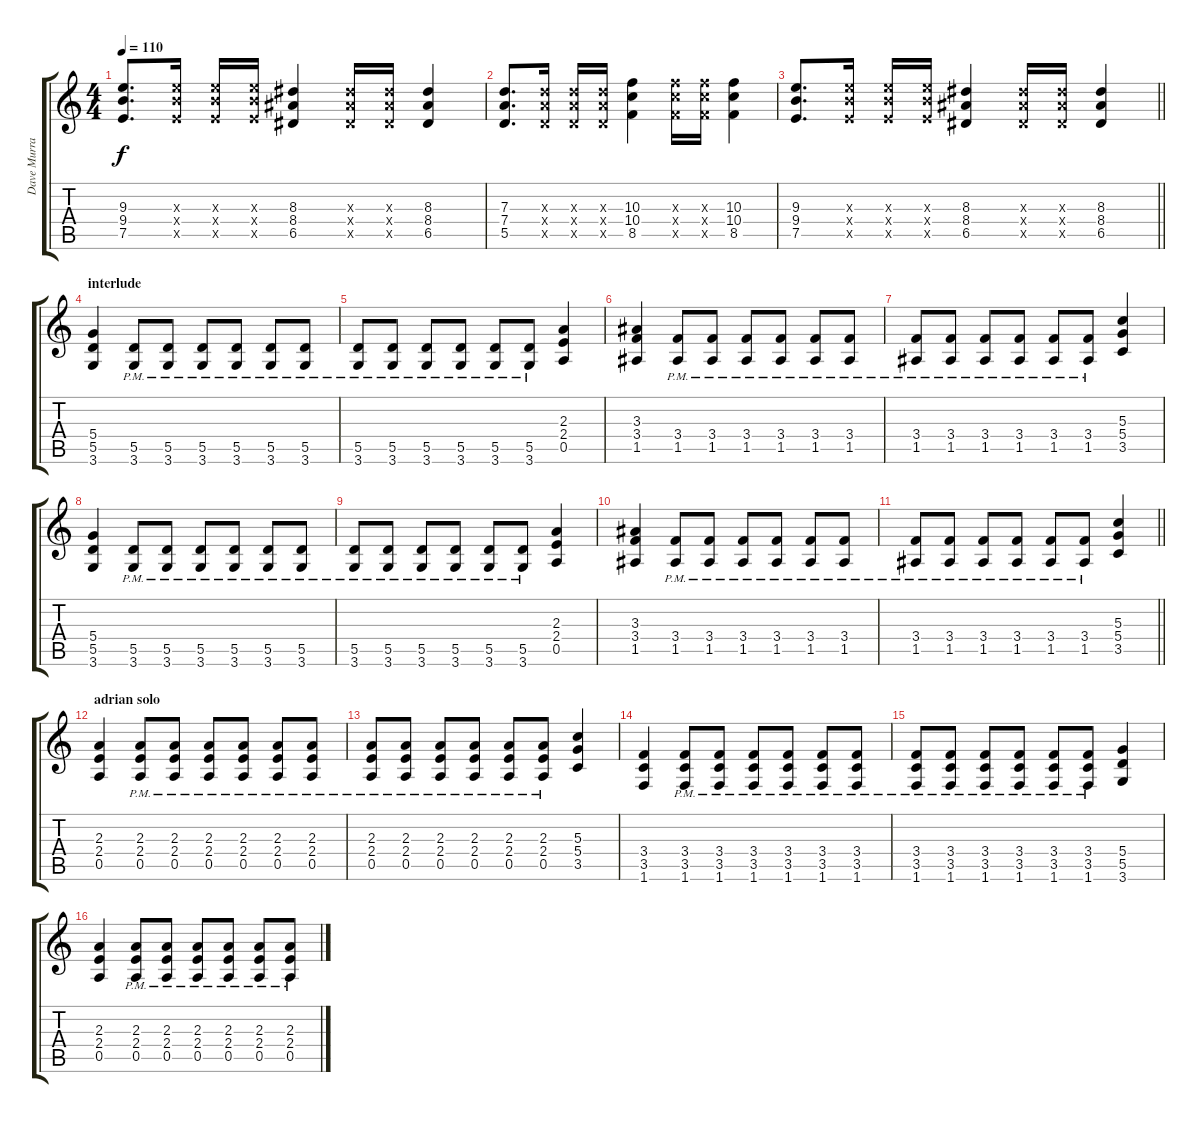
\track ("Dave Murray" "Dave Murra") {instrument distortionguitar}
\staff {score tabs}
\tuning (E4 B3 G3 D3 A2 E2) {hide}
\ts (4 4)
\tempo 110
\clef g2
\ks c
(9.3 9.4 7.5).8{d dy f} (9.3{x} 9.4{x} 7.5{x}).16 (9.3{x} 9.4{x} 7.5{x}).16 (9.3{x} 9.4{x} 7.5{x}).16 (8.3 8.4 6.5).4 (8.3{x} 8.4{x} 6.5{x}).16 (8.3{x} 8.4{x} 6.5{x}).16 (8.3 8.4 6.5).4 |
(7.3 7.4 5.5).8{d} (7.3{x} 7.4{x} 5.5{x}).16 (7.3{x} 7.4{x} 5.5{x}).16 (7.3{x} 7.4{x} 5.5{x}).16 (10.3 10.4 8.5).4 (10.3{x} 10.4{x} 8.5{x}).16 (10.3{x} 10.4{x} 8.5{x}).16 (10.3 10.4 8.5).4 |
\barLineRight lightlight
(9.3 9.4 7.5).8{d} (9.3{x} 9.4{x} 7.5{x}).16 (9.3{x} 9.4{x} 7.5{x}).16 (9.3{x} 9.4{x} 7.5{x}).16 (8.3 8.4 6.5).4 (8.3{x} 8.4{x} 6.5{x}).16 (8.3{x} 8.4{x} 6.5{x}).16 (8.3 8.4 6.5).4 |
\section ("" "interlude")
(5.4 5.5 3.6).4 (5.5{pm} 3.6{pm}).8 (5.5{pm} 3.6{pm}).8 (5.5{pm} 3.6{pm}).8 (5.5{pm} 3.6{pm}).8 (5.5{pm} 3.6{pm}).8 (5.5{pm} 3.6{pm}).8 |
(5.5{pm} 3.6{pm}).8 (5.5{pm} 3.6{pm}).8 (5.5{pm} 3.6{pm}).8 (5.5{pm} 3.6{pm}).8 (5.5{pm} 3.6{pm}).8 (5.5{pm} 3.6{pm}).8 (2.3 2.4 0.5).4 |
(3.3 3.4 1.5).4 (3.4{pm} 1.5{pm}).8 (3.4{pm} 1.5{pm}).8 (3.4{pm} 1.5{pm}).8 (3.4{pm} 1.5{pm}).8 (3.4{pm} 1.5{pm}).8 (3.4{pm} 1.5{pm}).8 |
(3.4{pm} 1.5{pm}).8 (3.4{pm} 1.5{pm}).8 (3.4{pm} 1.5{pm}).8 (3.4{pm} 1.5{pm}).8 (3.4{pm} 1.5{pm}).8 (3.4{pm} 1.5{pm}).8 (5.3 5.4 3.5).4 |
(5.4 5.5 3.6).4 (5.5{pm} 3.6{pm}).8 (5.5{pm} 3.6{pm}).8 (5.5{pm} 3.6{pm}).8 (5.5{pm} 3.6{pm}).8 (5.5{pm} 3.6{pm}).8 (5.5{pm} 3.6{pm}).8 |
(5.5{pm} 3.6{pm}).8 (5.5{pm} 3.6{pm}).8 (5.5{pm} 3.6{pm}).8 (5.5{pm} 3.6{pm}).8 (5.5{pm} 3.6{pm}).8 (5.5{pm} 3.6{pm}).8 (2.3 2.4 0.5).4 |
(3.3 3.4 1.5).4 (3.4{pm} 1.5{pm}).8 (3.4{pm} 1.5{pm}).8 (3.4{pm} 1.5{pm}).8 (3.4{pm} 1.5{pm}).8 (3.4{pm} 1.5{pm}).8 (3.4{pm} 1.5{pm}).8 |
\barLineRight lightlight
(3.4{pm} 1.5{pm}).8 (3.4{pm} 1.5{pm}).8 (3.4{pm} 1.5{pm}).8 (3.4{pm} 1.5{pm}).8 (3.4{pm} 1.5{pm}).8 (3.4{pm} 1.5{pm}).8 (5.3 5.4 3.5).4 |
\section ("" "adrian solo")
(2.3 2.4 0.5).4 (2.3 2.4 0.5{pm}).8 (2.3 2.4 0.5{pm}).8 (2.3 2.4 0.5{pm}).8 (2.3 2.4 0.5{pm}).8 (2.3 2.4 0.5{pm}).8 (2.3 2.4 0.5{pm}).8 |
(2.3 2.4 0.5{pm}).8 (2.3 2.4 0.5{pm}).8 (2.3 2.4 0.5{pm}).8 (2.3 2.4 0.5{pm}).8 (2.3 2.4 0.5{pm}).8 (2.3 2.4 0.5{pm}).8 (5.3 5.4 3.5).4 |
(3.4 3.5 1.6).4 (3.4{pm} 3.5{pm} 1.6).8 (3.4{pm} 3.5{pm} 1.6).8 (3.4{pm} 3.5{pm} 1.6).8 (3.4{pm} 3.5{pm} 1.6).8 (3.4{pm} 3.5{pm} 1.6).8 (3.4{pm} 3.5{pm} 1.6).8 |
(3.4{pm} 3.5{pm} 1.6).8 (3.4{pm} 3.5{pm} 1.6).8 (3.4{pm} 3.5{pm} 1.6).8 (3.4{pm} 3.5{pm} 1.6).8 (3.4{pm} 3.5{pm} 1.6).8 (3.4{pm} 3.5{pm} 1.6).8 (5.4 5.5 3.6).4 |
(2.3 2.4 0.5).4 (2.3 2.4 0.5{pm}).8 (2.3 2.4 0.5{pm}).8 (2.3 2.4 0.5{pm}).8 (2.3 2.4 0.5{pm}).8 (2.3 2.4 0.5{pm}).8 (2.3 2.4 0.5{pm}).8
